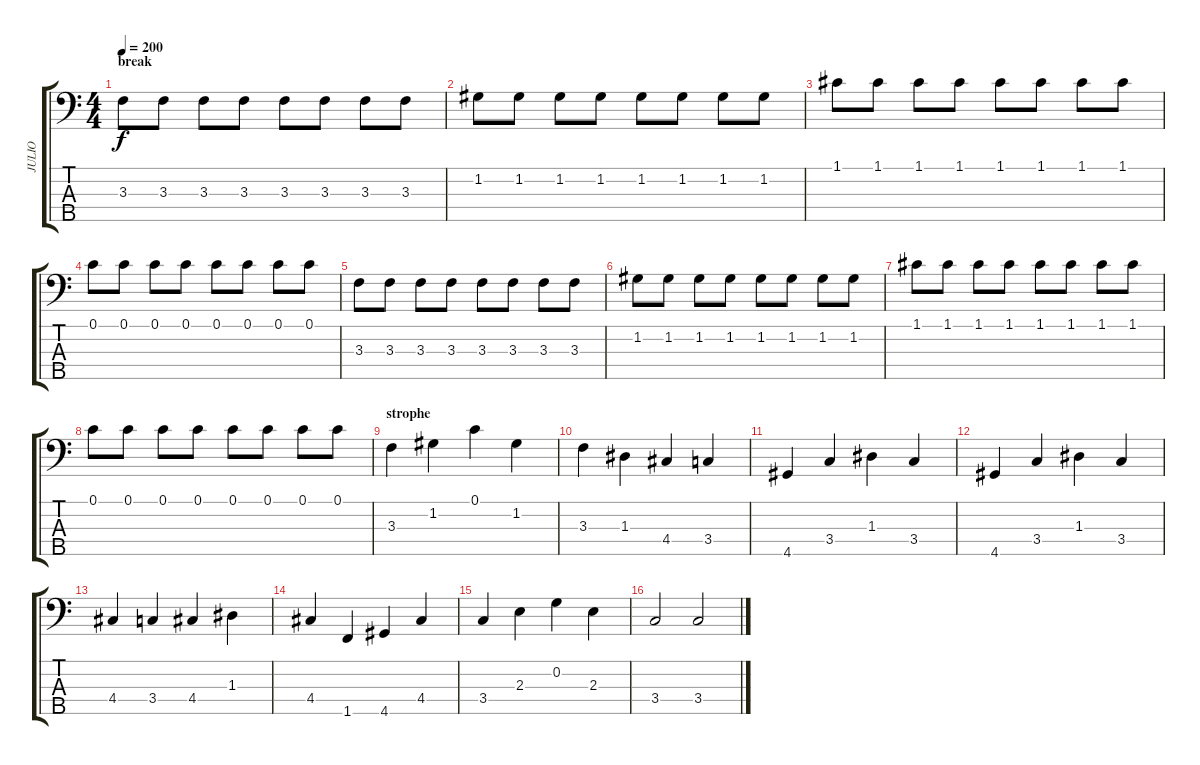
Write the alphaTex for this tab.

\track ("JULIO" "JULIO") {instrument electricbasspick}
\staff {score tabs}
\tuning (C3 G2 D2 A1 E1) {hide}
\ts (4 4)
\section ("" "break")
\tempo 200
\clef f4
\ks c
3.3.8{dy f} 3.3.8 3.3.8 3.3.8 3.3.8 3.3.8 3.3.8 3.3.8 |
1.2.8 1.2.8 1.2.8 1.2.8 1.2.8 1.2.8 1.2.8 1.2.8 |
1.1.8 1.1.8 1.1.8 1.1.8 1.1.8 1.1.8 1.1.8 1.1.8 |
0.1.8 0.1.8 0.1.8 0.1.8 0.1.8 0.1.8 0.1.8 0.1.8 |
3.3.8 3.3.8 3.3.8 3.3.8 3.3.8 3.3.8 3.3.8 3.3.8 |
1.2.8 1.2.8 1.2.8 1.2.8 1.2.8 1.2.8 1.2.8 1.2.8 |
1.1.8 1.1.8 1.1.8 1.1.8 1.1.8 1.1.8 1.1.8 1.1.8 |
0.1.8 0.1.8 0.1.8 0.1.8 0.1.8 0.1.8 0.1.8 0.1.8 |
\section ("" "strophe")
3.3.4 1.2.4 0.1.4 1.2.4 |
3.3.4 1.3.4 4.4.4 3.4.4 |
4.5.4 3.4.4 1.3.4 3.4.4 |
4.5.4 3.4.4 1.3.4 3.4.4 |
4.4.4 3.4.4 4.4.4 1.3.4 |
4.4.4 1.5.4 4.5.4 4.4.4 |
3.4.4 2.3.4 0.2.4 2.3.4 |
3.4.2 3.4.2
